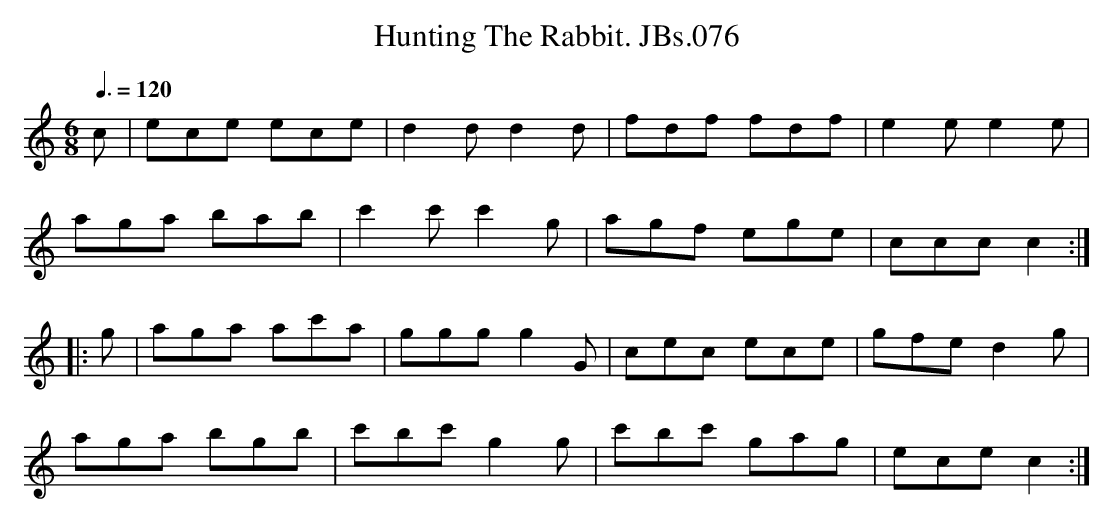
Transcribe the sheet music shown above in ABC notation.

X:1
T:Hunting The Rabbit. JBs.076
L:1/8
M:6/8
Q:3/8=120
K:C
c|ece ece|d2dd2d|fdf fdf|e2ee2e|!
aga bab|c'2c'c'2g|agf ege|ccc c2:|!
|:g|aga ac'a|ggg g2G|cec ece|gfe d2g|!
aga bgb|c'bc'g2g|c'bc' gag|ecec2:|
